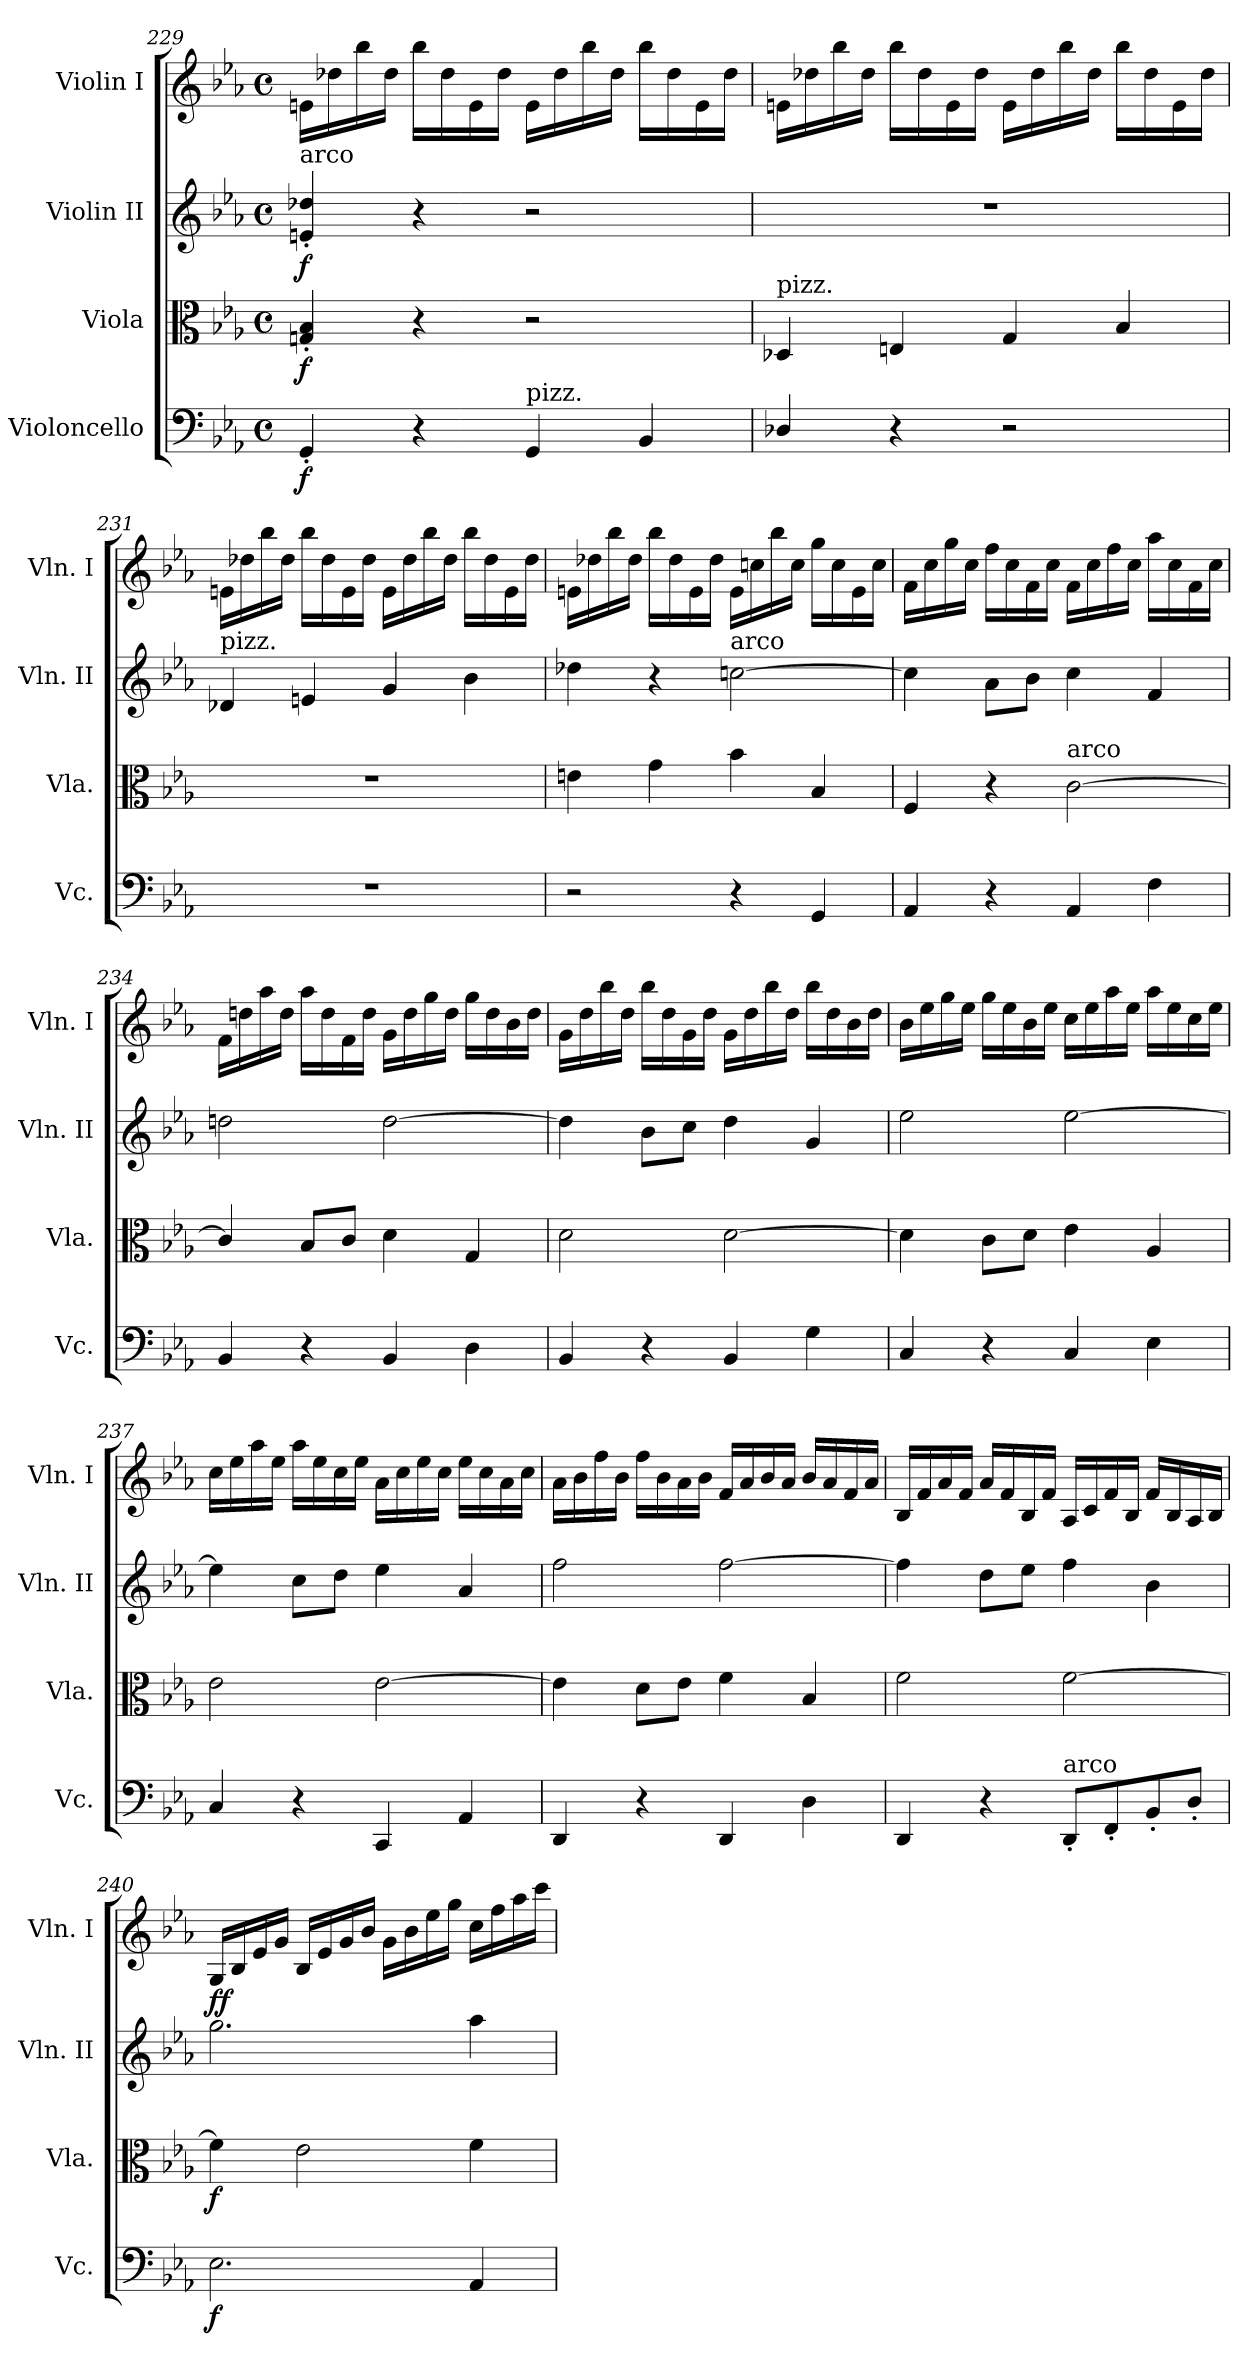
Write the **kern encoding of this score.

**kern	**dynam	**kern	**dynam	**kern	**dynam	**kern
*part4	*part4	*part3	*part3	*part2	*part2	*part1
*staff4	*staff4	*staff3	*staff3	*staff2	*staff2	*staff1
*I"Violoncello	*	*I"Viola	*	*I"Violin II	*	*I"Violin I
*I'Vc.	*	*I'Vla.	*	*I'Vln. II	*	*I'Vln. I
*clefF4	*	*clefC3	*	*clefG2	*	*clefG2
*k[b-e-a-]	*	*k[b-e-a-]	*	*k[b-e-a-]	*	*k[b-e-a-]
*E-:	*	*E-:	*	*E-:	*	*E-:
*M4/4	*	*M4/4	*	*M4/4	*	*M4/4
*met(c)	*	*met(c)	*	*met(c)	*	*met(c)
=229	=229	=229	=229	=229	=229	=229
!	!	!	!	!LO:TX:a:t=arco	!	!
!	!LO:DY:b	!	!LO:DY:b	!	!LO:DY:b	!
4GG'/	f	4Gn/' 4B-/'	f	4en/' 4dd-X/'	f	16en\LL
.	.	.	.	.	.	16dd-X\
.	.	.	.	.	.	16bb-\
.	.	.	.	.	.	16dd-\JJ
4r	.	4r	.	4r	.	16bb-\LL
.	.	.	.	.	.	16dd-\
.	.	.	.	.	.	16e\
.	.	.	.	.	.	16dd-\JJ
!LO:TX:a:t=pizz.	!	!	!	!	!	!
4GG/	.	2r	.	2r	.	16e\LL
.	.	.	.	.	.	16dd-\
.	.	.	.	.	.	16bb-\
.	.	.	.	.	.	16dd-\JJ
4BB-/	.	.	.	.	.	16bb-\LL
.	.	.	.	.	.	16dd-\
.	.	.	.	.	.	16e\
.	.	.	.	.	.	16dd-\JJ
=230	=230	=230	=230	=230	=230	=230
!	!	!LO:TX:a:t=pizz.	!	!	!	!
4D-X/	.	4D-X/	.	1r	.	16en\LL
.	.	.	.	.	.	16dd-X\
.	.	.	.	.	.	16bb-\
.	.	.	.	.	.	16dd-\JJ
4r	.	4En/	.	.	.	16bb-\LL
.	.	.	.	.	.	16dd-\
.	.	.	.	.	.	16e\
.	.	.	.	.	.	16dd-\JJ
2r	.	4G/	.	.	.	16e\LL
.	.	.	.	.	.	16dd-\
.	.	.	.	.	.	16bb-\
.	.	.	.	.	.	16dd-\JJ
.	.	4B-/	.	.	.	16bb-\LL
.	.	.	.	.	.	16dd-\
.	.	.	.	.	.	16e\
.	.	.	.	.	.	16dd-\JJ
=231	=231	=231	=231	=231	=231	=231
!	!	!	!	!LO:TX:a:t=pizz.	!	!
1r	.	1r	.	4d-X/	.	16en\LL
.	.	.	.	.	.	16dd-X\
.	.	.	.	.	.	16bb-\
.	.	.	.	.	.	16dd-\JJ
.	.	.	.	4en/	.	16bb-\LL
.	.	.	.	.	.	16dd-\
.	.	.	.	.	.	16e\
.	.	.	.	.	.	16dd-\JJ
.	.	.	.	4g/	.	16e\LL
.	.	.	.	.	.	16dd-\
.	.	.	.	.	.	16bb-\
.	.	.	.	.	.	16dd-\JJ
.	.	.	.	4b-\	.	16bb-\LL
.	.	.	.	.	.	16dd-\
.	.	.	.	.	.	16e\
.	.	.	.	.	.	16dd-\JJ
=232	=232	=232	=232	=232	=232	=232
2r	.	4en\	.	4dd-X\	.	16en\LL
.	.	.	.	.	.	16dd-X\
.	.	.	.	.	.	16bb-\
.	.	.	.	.	.	16dd-\JJ
.	.	4g\	.	4r	.	16bb-\LL
.	.	.	.	.	.	16dd-\
.	.	.	.	.	.	16e\
.	.	.	.	.	.	16dd-\JJ
!	!	!	!	!LO:TX:a:t=arco	!	!
4r	.	4b-\	.	[2ccn\	.	16e\LL
.	.	.	.	.	.	16ccn\
.	.	.	.	.	.	16bb-\
.	.	.	.	.	.	16cc\JJ
4GG/	.	4B-/	.	.	.	16gg\LL
.	.	.	.	.	.	16cc\
.	.	.	.	.	.	16e\
.	.	.	.	.	.	16cc\JJ
=233	=233	=233	=233	=233	=233	=233
4AA-/	.	4F/	.	4cc\]	.	16f\LL
.	.	.	.	.	.	16cc\
.	.	.	.	.	.	16gg\
.	.	.	.	.	.	16cc\JJ
4r	.	4r	.	8a-\L	.	16ff\LL
.	.	.	.	.	.	16cc\
.	.	.	.	8b-\J	.	16f\
.	.	.	.	.	.	16cc\JJ
!	!	!LO:TX:a:t=arco	!	!	!	!
4AA-/	.	[2c\	.	4cc\	.	16f\LL
.	.	.	.	.	.	16cc\
.	.	.	.	.	.	16ff\
.	.	.	.	.	.	16cc\JJ
4F\	.	.	.	4f/	.	16aa-\LL
.	.	.	.	.	.	16cc\
.	.	.	.	.	.	16f\
.	.	.	.	.	.	16cc\JJ
=234	=234	=234	=234	=234	=234	=234
4BB-/	.	4c/]	.	2ddn\	.	16f\LL
.	.	.	.	.	.	16ddn\
.	.	.	.	.	.	16aa-\
.	.	.	.	.	.	16dd\JJ
4r	.	8B-/L	.	.	.	16aa-\LL
.	.	.	.	.	.	16dd\
.	.	8c/J	.	.	.	16f\
.	.	.	.	.	.	16dd\JJ
4BB-/	.	4d\	.	[2dd\	.	16g\LL
.	.	.	.	.	.	16dd\
.	.	.	.	.	.	16gg\
.	.	.	.	.	.	16dd\JJ
4D\	.	4G/	.	.	.	16gg\LL
.	.	.	.	.	.	16dd\
.	.	.	.	.	.	16b-\
.	.	.	.	.	.	16dd\JJ
=235	=235	=235	=235	=235	=235	=235
4BB-/	.	2d\	.	4dd\]	.	16g\LL
.	.	.	.	.	.	16dd\
.	.	.	.	.	.	16bb-\
.	.	.	.	.	.	16dd\JJ
4r	.	.	.	8b-\L	.	16bb-\LL
.	.	.	.	.	.	16dd\
.	.	.	.	8cc\J	.	16g\
.	.	.	.	.	.	16dd\JJ
4BB-/	.	[2d\	.	4dd\	.	16g\LL
.	.	.	.	.	.	16dd\
.	.	.	.	.	.	16bb-\
.	.	.	.	.	.	16dd\JJ
4G\	.	.	.	4g/	.	16bb-\LL
.	.	.	.	.	.	16dd\
.	.	.	.	.	.	16b-\
.	.	.	.	.	.	16dd\JJ
=236	=236	=236	=236	=236	=236	=236
4C/	.	4d\]	.	2ee-\	.	16b-\LL
.	.	.	.	.	.	16ee-\
.	.	.	.	.	.	16gg\
.	.	.	.	.	.	16ee-\JJ
4r	.	8c\L	.	.	.	16gg\LL
.	.	.	.	.	.	16ee-\
.	.	8d\J	.	.	.	16b-\
.	.	.	.	.	.	16ee-\JJ
4C/	.	4e-\	.	[2ee-\	.	16cc\LL
.	.	.	.	.	.	16ee-\
.	.	.	.	.	.	16aa-\
.	.	.	.	.	.	16ee-\JJ
4E-\	.	4A-/	.	.	.	16aa-\LL
.	.	.	.	.	.	16ee-\
.	.	.	.	.	.	16cc\
.	.	.	.	.	.	16ee-\JJ
=237	=237	=237	=237	=237	=237	=237
4C/	.	2e-\	.	4ee-\]	.	16cc\LL
.	.	.	.	.	.	16ee-\
.	.	.	.	.	.	16aa-\
.	.	.	.	.	.	16ee-\JJ
4r	.	.	.	8cc\L	.	16aa-\LL
.	.	.	.	.	.	16ee-\
.	.	.	.	8dd\J	.	16cc\
.	.	.	.	.	.	16ee-\JJ
4CC/	.	[2e-\	.	4ee-\	.	16a-\LL
.	.	.	.	.	.	16cc\
.	.	.	.	.	.	16ee-\
.	.	.	.	.	.	16cc\JJ
4AA-/	.	.	.	4a-/	.	16ee-\LL
.	.	.	.	.	.	16cc\
.	.	.	.	.	.	16a-\
.	.	.	.	.	.	16cc\JJ
=238	=238	=238	=238	=238	=238	=238
4DD/	.	4e-\]	.	2ff\	.	16a-\LL
.	.	.	.	.	.	16b-\
.	.	.	.	.	.	16ff\
.	.	.	.	.	.	16b-\JJ
4r	.	8d\L	.	.	.	16ff\LL
.	.	.	.	.	.	16b-\
.	.	8e-\J	.	.	.	16a-\
.	.	.	.	.	.	16b-\JJ
4DD/	.	4f\	.	[2ff\	.	16f/LL
.	.	.	.	.	.	16a-/
.	.	.	.	.	.	16b-/
.	.	.	.	.	.	16a-/JJ
4D\	.	4B-/	.	.	.	16b-/LL
.	.	.	.	.	.	16a-/
.	.	.	.	.	.	16f/
.	.	.	.	.	.	16a-/JJ
=239	=239	=239	=239	=239	=239	=239
4DD/	.	2f\	.	4ff\]	.	16B-/LL
.	.	.	.	.	.	16f/
.	.	.	.	.	.	16a-/
.	.	.	.	.	.	16f/JJ
4r	.	.	.	8dd\L	.	16a-/LL
.	.	.	.	.	.	16f/
.	.	.	.	8ee-\J	.	16B-/
.	.	.	.	.	.	16f/JJ
!LO:TX:a:t=arco	!	!	!	!	!	!
8DD'/L	.	[2f\	.	4ff\	.	16A-/LL
.	.	.	.	.	.	16c/
8FF'/	.	.	.	.	.	16f/
.	.	.	.	.	.	16B-/JJ
8BB-'/	.	.	.	4b-\	.	16f/LL
.	.	.	.	.	.	16B-/
8D'/J	.	.	.	.	.	16A-/
.	.	.	.	.	.	16B-/JJ
=240	=240	=240	=240	=240	=240	=240
!	!LO:DY:b	!	!LO:DY:b	!	!LO:DY:b	!
!	!	!	!	!	!LO:DY:n=1:a	!
2.E-\	f	4f\]	f	2.gg\	f f	16G/LL
.	.	.	.	.	.	16B-/
.	.	.	.	.	.	16e-/
.	.	.	.	.	.	16g/JJ
.	.	2e-\	.	.	.	16B-/LL
.	.	.	.	.	.	16e-/
.	.	.	.	.	.	16g/
.	.	.	.	.	.	16b-/JJ
.	.	.	.	.	.	16g\LL
.	.	.	.	.	.	16b-\
.	.	.	.	.	.	16ee-\
.	.	.	.	.	.	16gg\JJ
4AA-/	.	4f\	.	4aa-\	.	16cc\LL
.	.	.	.	.	.	16ff\
.	.	.	.	.	.	16aa-\
.	.	.	.	.	.	16ccc\JJ
=	=	=	=	=	=	=
*-	*-	*-	*-	*-	*-	*-
